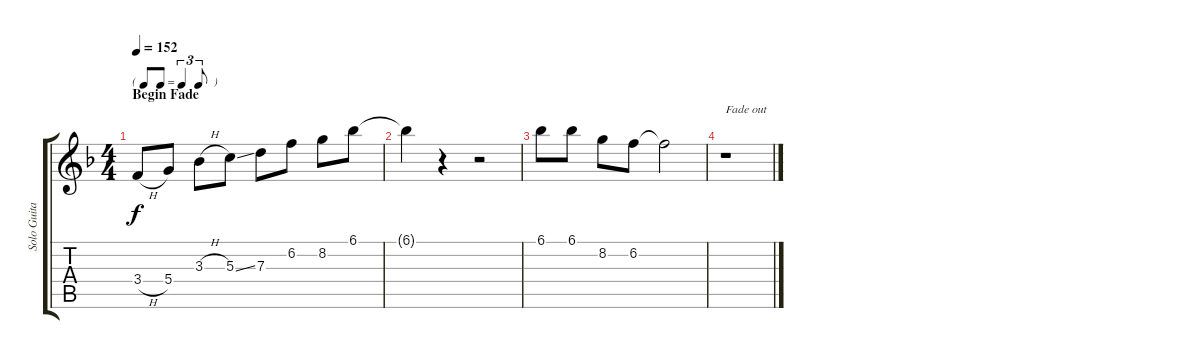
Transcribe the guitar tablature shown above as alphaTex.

\track ("Solo Guitar" "Solo Guita") {instrument distortionguitar}
\staff {score tabs}
\tuning (E4 B3 G3 D3 A2 E2) {hide}
\ts (4 4)
\tf triplet8th
\section ("" "Begin Fade")
\tempo 152
\clef g2
\ks f
3.4{h}.8{dy f volume 6} 5.4.8 3.3{h}.8 5.3{ss}.8 7.3.8 6.2.8 8.2.8 6.1.8 |
6.1{t}.4 r.4 r.2 |
6.1.8{volume 3} 6.1.8 8.2.8 6.2.8 6.2{t}.2 |
r.1{txt "Fade out"}
